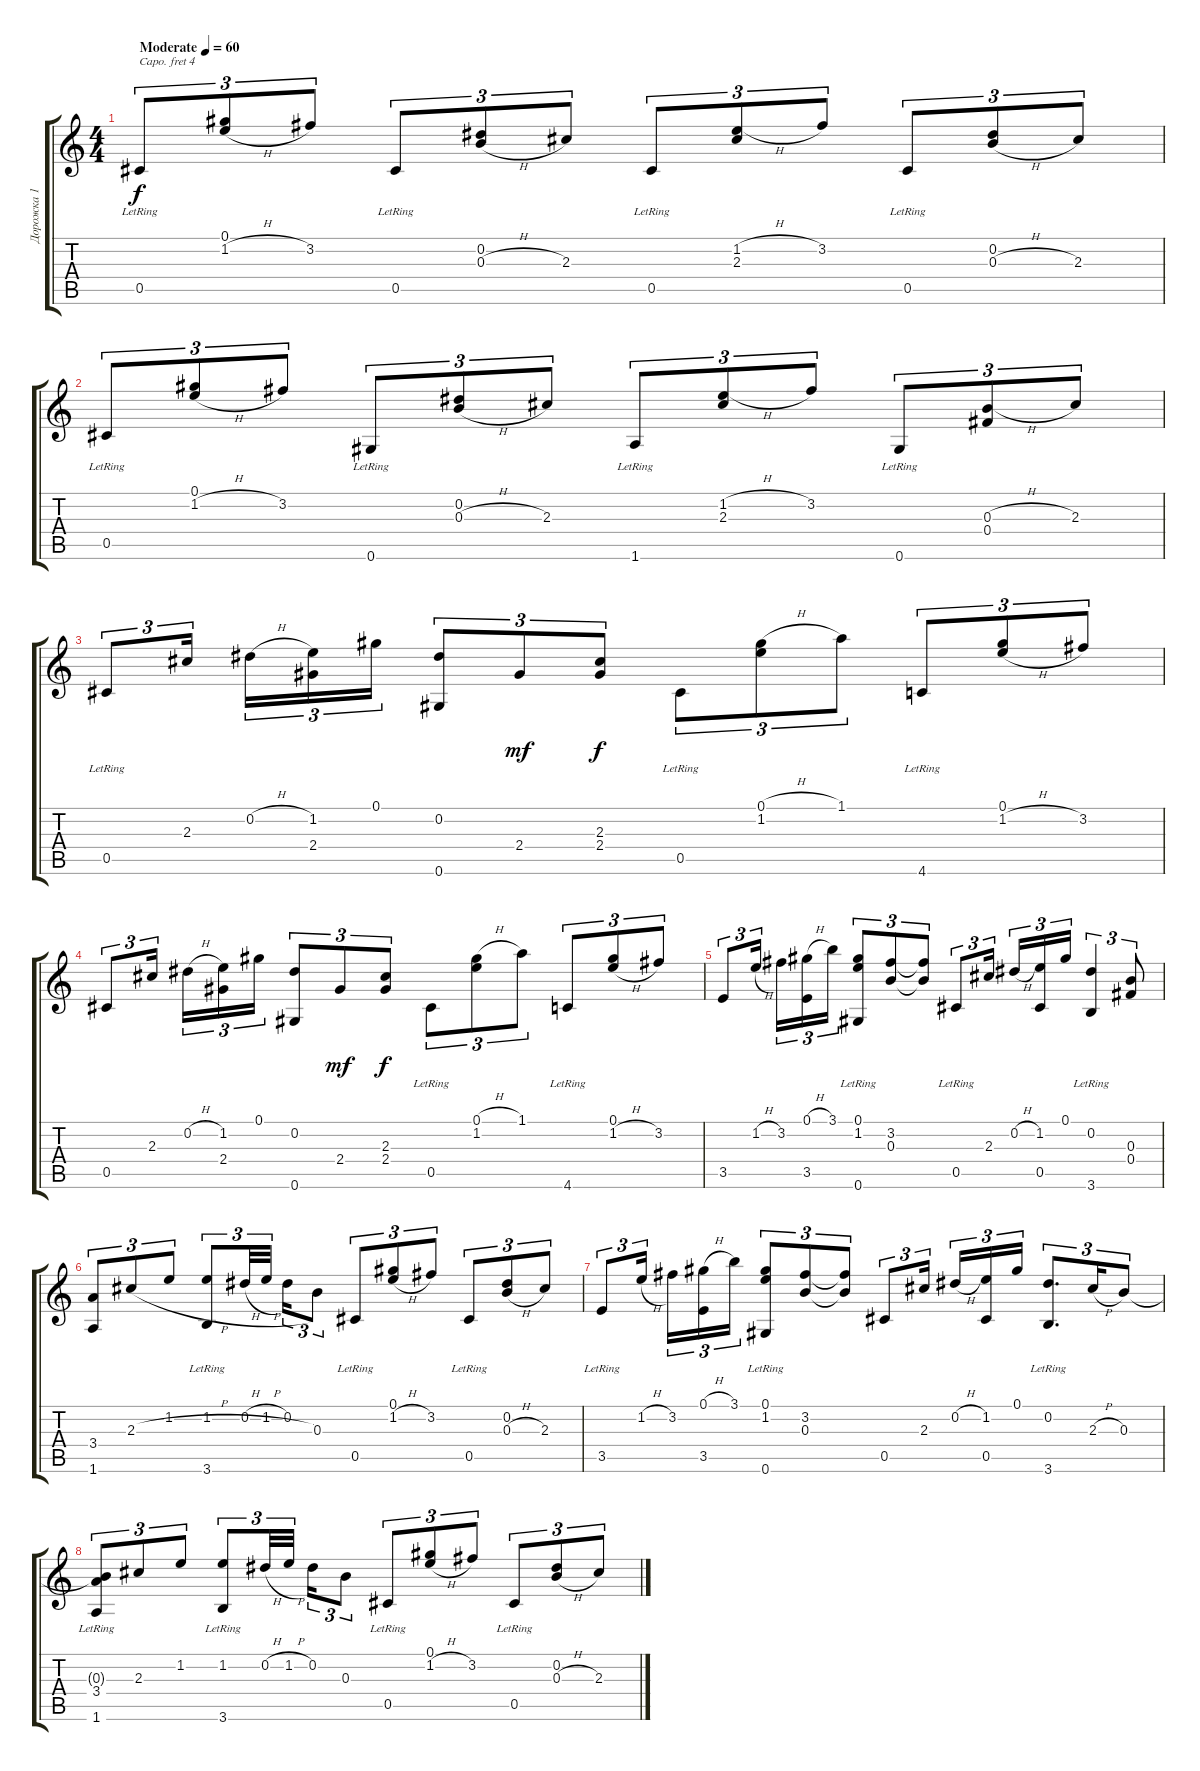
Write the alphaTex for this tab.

\track ("Дорожка 1" "Дорожка 1") {instrument acousticguitarnylon}
\staff {score tabs}
\capo 4
\tuning (E4 B3 G3 D3 A2 E2) {hide}
\ts (4 4)
\tempo (60 "Moderate")
\clef g2
\ks c
0.5{lr}.8{tu (3 2) dy f instrument acousticguitarnylon} (0.1 1.2{h}).8{tu (3 2)} 3.2.8{tu (3 2)} 0.5{lr}.8{tu (3 2)} (0.2 0.3{h}).8{tu (3 2)} 2.3.8{tu (3 2)} 0.5{lr}.8{tu (3 2)} (1.2{h} 2.3).8{tu (3 2)} 3.2.8{tu (3 2)} 0.5{lr}.8{tu (3 2)} (0.2 0.3{h}).8{tu (3 2)} 2.3.8{tu (3 2)} |
0.5{lr}.8{tu (3 2)} (0.1 1.2{h}).8{tu (3 2)} 3.2.8{tu (3 2)} 0.6{lr}.8{tu (3 2)} (0.2 0.3{h}).8{tu (3 2)} 2.3.8{tu (3 2)} 1.6{lr}.8{tu (3 2)} (1.2{h} 2.3).8{tu (3 2)} 3.2.8{tu (3 2)} 0.6{lr}.8{tu (3 2)} (0.3{h} 0.4).8{tu (3 2)} 2.3.8{tu (3 2)} |
0.5{lr}.8{tu (3 2)} 2.3.16{tu (3 2) beam splitsecondary} 0.2{h}.16{tu (3 2)} (1.2 2.4).16{tu (3 2)} 0.1.16{tu (3 2)} (0.2 0.6).8{tu (3 2)} 2.4.8{tu (3 2) dy mf} (2.3 2.4).8{tu (3 2) dy f} 0.5{lr}.8{tu (3 2)} (0.1{h} 1.2).8{tu (3 2)} 1.1.8{tu (3 2)} 4.6{lr}.8{tu (3 2)} (0.1 1.2{h}).8{tu (3 2)} 3.2.8{tu (3 2)} |
0.5.8{tu (3 2)} 2.3.16{tu (3 2) beam splitsecondary} 0.2{h}.16{tu (3 2)} (1.2 2.4).16{tu (3 2)} 0.1.16{tu (3 2)} (0.2 0.6).8{tu (3 2)} 2.4.8{tu (3 2) dy mf} (2.3 2.4).8{tu (3 2) dy f} 0.5{lr}.8{tu (3 2)} (0.1{h} 1.2).8{tu (3 2)} 1.1.8{tu (3 2)} 4.6{lr}.8{tu (3 2)} (0.1 1.2{h}).8{tu (3 2)} 3.2.8{tu (3 2)} |
3.5.8{tu (3 2)} 1.2{h}.16{tu (3 2) beam splitsecondary} 3.2.16{tu (3 2)} (0.1{h} 3.5).16{tu (3 2)} 3.1.16{tu (3 2)} (0.1 1.2 0.6{lr}).8{tu (3 2)} (3.2 0.3).8{tu (3 2)} (3.2{t} 0.3{t}).8{tu (3 2)} 0.5{lr}.8{tu (3 2)} 2.3.16{tu (3 2) beam splitsecondary} 0.2{h}.16{tu (3 2)} (1.2 0.5).16{tu (3 2)} 0.1.16{tu (3 2)} (0.2 3.6{lr}).4{tu (3 2)} (0.3 0.4).8{tu (3 2)} |
(3.4 1.6).8{tu (3 2)} 2.3{h}.8{tu (3 2)} 1.2.8{tu (3 2)} (1.2 3.6{lr}).8{tu (3 2)} 0.2{h}.32{tu (3 2)} 1.2{h}.32{tu (3 2) beam splitsecondary} 0.2.16{tu (3 2)} 0.3.8{tu (3 2)} 0.5{lr}.8{tu (3 2)} (0.1 1.2{h}).8{tu (3 2)} 3.2.8{tu (3 2)} 0.5{lr}.8{tu (3 2)} (0.2 0.3{h}).8{tu (3 2)} 2.3.8{tu (3 2)} |
3.5{lr}.8{tu (3 2)} 1.2{h}.16{tu (3 2) beam splitsecondary} 3.2.16{tu (3 2)} (0.1{h} 3.5).16{tu (3 2)} 3.1.16{tu (3 2)} (0.1 1.2 0.6{lr}).8{tu (3 2)} (3.2 0.3).8{tu (3 2)} (3.2{t} 0.3{t}).8{tu (3 2)} 0.5.8{tu (3 2)} 2.3.16{tu (3 2) beam splitsecondary} 0.2{h}.16{tu (3 2)} (1.2 0.5).16{tu (3 2)} 0.1.16{tu (3 2)} (0.2 3.6{lr}).8{d tu (3 2)} 2.3{h}.16{tu (3 2)} 0.3.8{tu (3 2)} |
(0.3{t} 3.4 1.6{lr}).8{tu (3 2)} 2.3.8{tu (3 2)} 1.2.8{tu (3 2)} (1.2 3.6{lr}).8{tu (3 2)} 0.2{h}.32{tu (3 2)} 1.2{h}.32{tu (3 2) beam splitsecondary} 0.2.16{tu (3 2)} 0.3.8{tu (3 2)} 0.5{lr}.8{tu (3 2)} (0.1 1.2{h}).8{tu (3 2)} 3.2.8{tu (3 2)} 0.5{lr}.8{tu (3 2)} (0.2 0.3{h}).8{tu (3 2)} 2.3.8{tu (3 2)}
